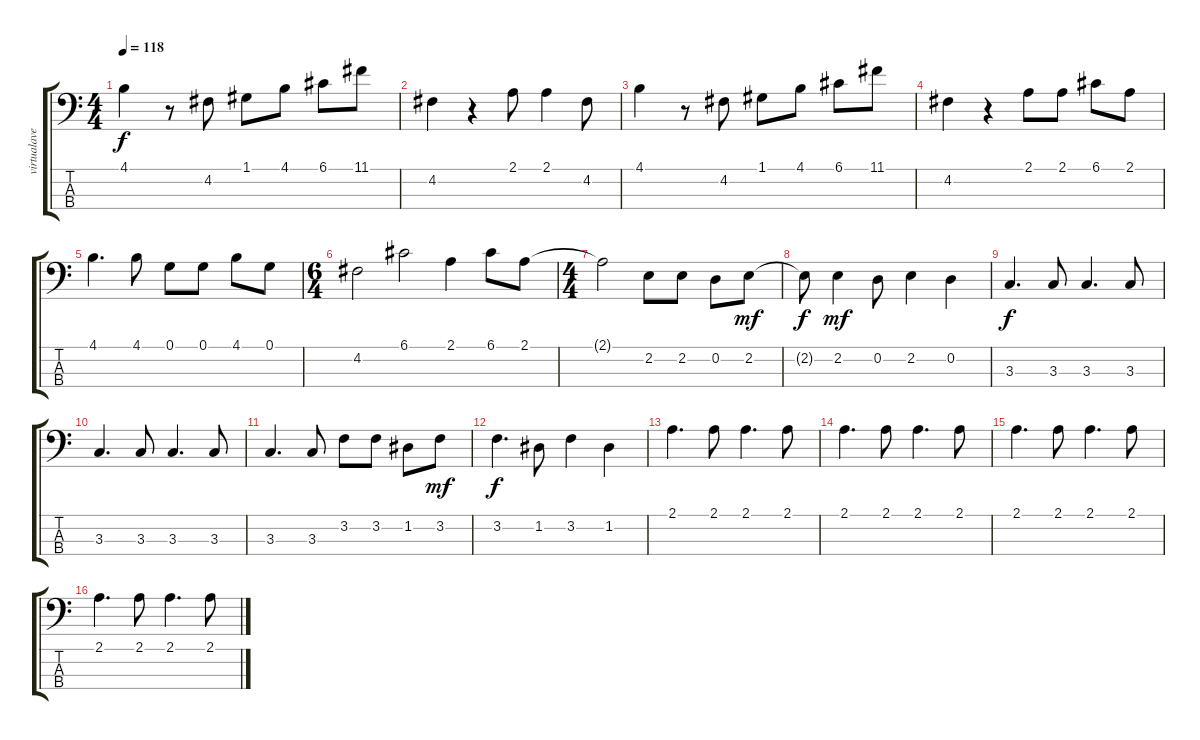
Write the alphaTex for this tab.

\track ("" "virtualave") {instrument electricbassfinger}
\staff {score tabs}
\tuning (G2 D2 A1 E1) {hide}
\ts (4 4)
\tempo 118
\clef f4
\ks c
4.1.4{dy f} r.8 4.2.8 1.1.8 4.1.8 6.1.8 11.1.8 |
4.2.4 r.4 2.1.8 2.1.4 4.2.8 |
4.1.4 r.8 4.2.8 1.1.8 4.1.8 6.1.8 11.1.8 |
4.2.4 r.4 2.1.8 2.1.8 6.1.8 2.1.8 |
4.1.4{d} 4.1.8 0.1.8 0.1.8 4.1.8 0.1.8 |
\ts (6 4)
4.2.2 6.1.2 2.1.4 6.1.8 2.1.8 |
\ts (4 4)
2.1{t}.2 2.2.8 2.2.8 0.2.8 2.2.8{dy mf} |
2.2{t}.8{dy f} 2.2.4{dy mf} 0.2.8 2.2.4 0.2.4 |
3.3.4{d dy f} 3.3.8 3.3.4{d} 3.3.8 |
3.3.4{d} 3.3.8 3.3.4{d} 3.3.8 |
3.3.4{d} 3.3.8 3.2.8 3.2.8 1.2.8 3.2.8{dy mf} |
3.2.4{d dy f} 1.2.8 3.2.4 1.2.4 |
2.1.4{d} 2.1.8 2.1.4{d} 2.1.8 |
2.1.4{d} 2.1.8 2.1.4{d} 2.1.8 |
2.1.4{d} 2.1.8 2.1.4{d} 2.1.8 |
2.1.4{d} 2.1.8 2.1.4{d} 2.1.8
